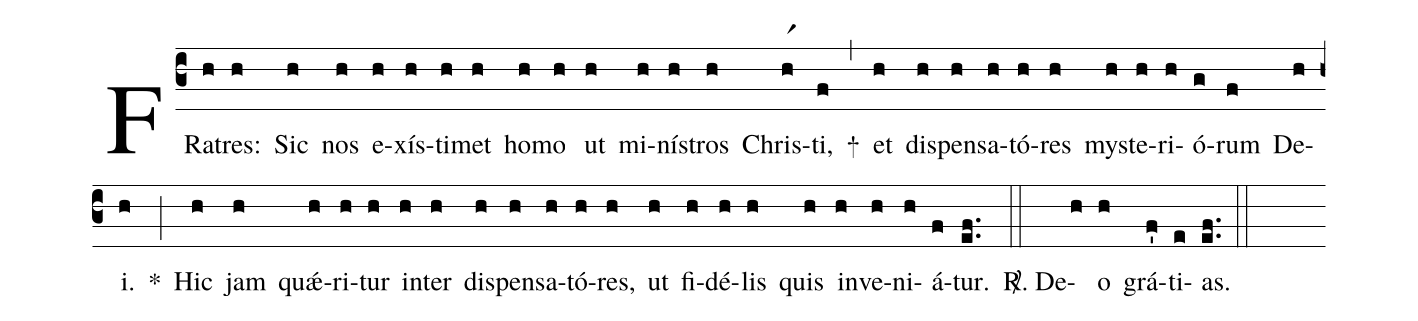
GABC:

%%
(c3)
FRa(h)tres:(h)
Sic(h) nos(h) e(h)xís(h)ti(h)met(h) ho(h)mo(h) ut(h) mi(h)nís(h)tros(h) Chris(hr1)ti,(f) +(,)
et(h) dis(h)pen(h)sa(h)tó(h)res(h) mys(h)te(h)ri(h)ó(g)rum(f) De(h)i.(h) *(;)
Hic(h) jam(h) quǽ(h)ri(h)tur(h) in(h)ter(h) dis(h)pen(h)sa(h)tó(h)res,(h) ut(h) fi(h)dé(h)lis(h) quis(h) in(h)ve(h)ni(h)á(f)tur.(ef..) (::)

<sp>R/</sp>. De( h)o(h) grá(f')ti(e)as.(ef..) (::)
